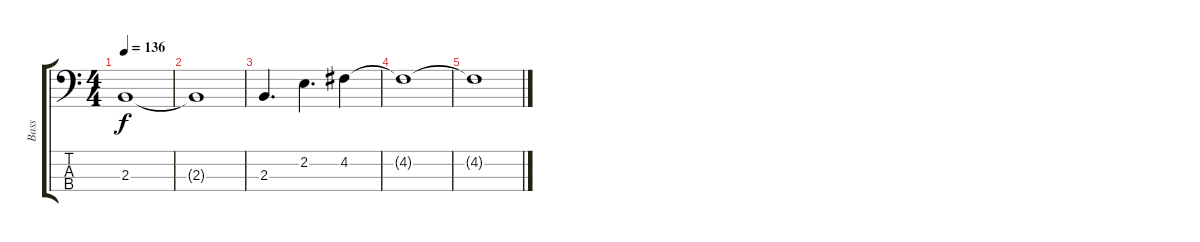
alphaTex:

\track ("Bass" "Bass") {instrument electricbassfinger}
\staff {score tabs}
\tuning (G2 D2 A1 E1) {hide}
\ts (4 4)
\tempo 136
\clef f4
\ks c
2.3.1{dy f} |
2.3{t}.1 |
2.3.4{d} 2.2.4{d} 4.2.4 |
4.2{t}.1 |
4.2{t}.1
